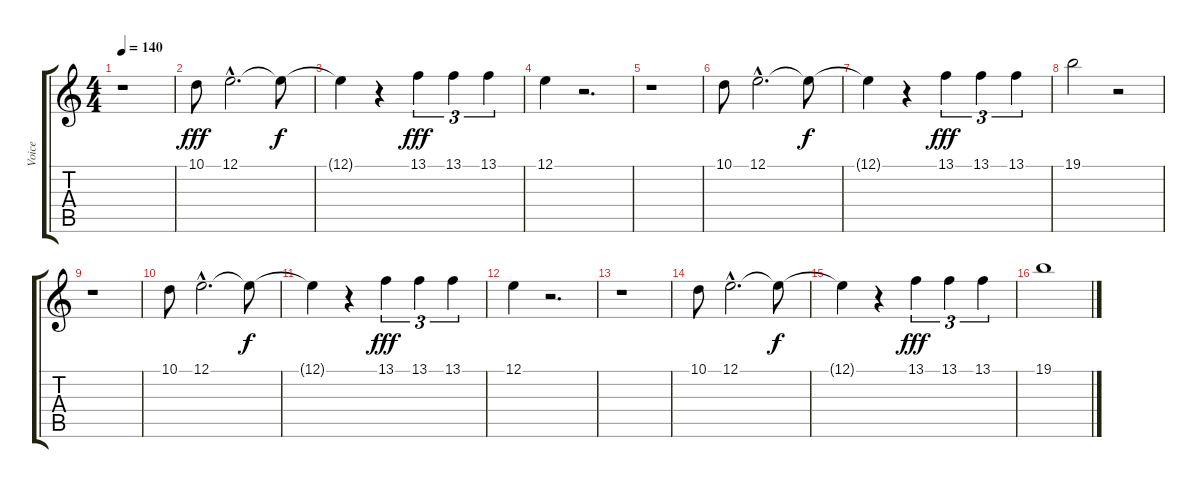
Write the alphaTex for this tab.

\track ("Voice" "Voice") {instrument lead8bassandlead}
\staff {score tabs}
\tuning (E4 B3 G3 D3 A2 E2) {hide}
\ts (4 4)
\tempo 140
\clef g2
\ks c
r.1{dy fff} |
10.1.8 12.1{hac}.2{d} 12.1{t}.8{dy f} |
12.1{t}.4 r.4 13.1.4{tu (3 2) dy fff} 13.1.4{tu (3 2)} 13.1.4{tu (3 2)} |
12.1.4 r.2{d} |
r.1 |
10.1.8 12.1{hac}.2{d} 12.1{t}.8{dy f} |
12.1{t}.4 r.4 13.1.4{tu (3 2) dy fff} 13.1.4{tu (3 2)} 13.1.4{tu (3 2)} |
19.1.2 r.2 |
r.1 |
10.1.8 12.1{hac}.2{d} 12.1{t}.8{dy f} |
12.1{t}.4 r.4 13.1.4{tu (3 2) dy fff} 13.1.4{tu (3 2)} 13.1.4{tu (3 2)} |
12.1.4 r.2{d} |
r.1 |
10.1.8 12.1{hac}.2{d} 12.1{t}.8{dy f} |
12.1{t}.4 r.4 13.1.4{tu (3 2) dy fff} 13.1.4{tu (3 2)} 13.1.4{tu (3 2)} |
19.1.1
